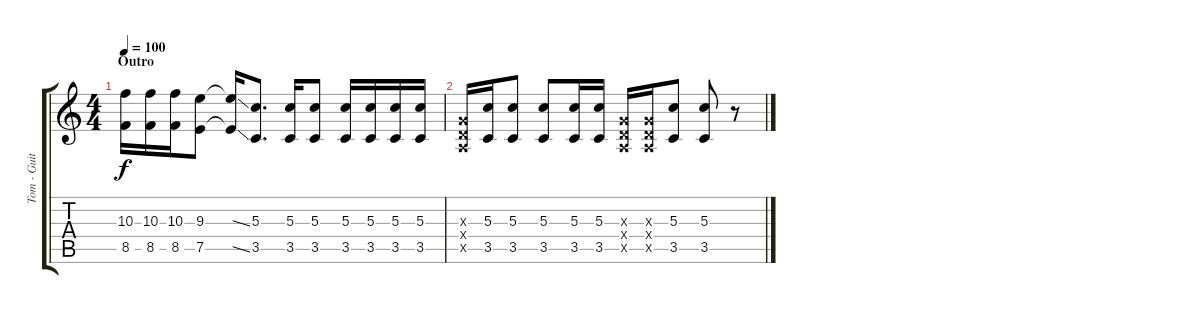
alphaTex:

\track ("Tom - Guitar 2" "Tom - Guit") {instrument overdrivenguitar}
\staff {score tabs}
\tuning (E4 B3 G3 D3 A2 E2) {hide}
\ts (4 4)
\section ("" "Outro")
\tempo 100
\clef g2
\ks c
(10.3 8.5).16{dy f} (10.3 8.5).16 (10.3 8.5).16 (9.3 7.5).8 (9.3{ss t} 7.5{ss t}).16 (5.3 3.5).8{d} (5.3 3.5).16 (5.3 3.5).8 (5.3 3.5).16 (5.3 3.5).16 (5.3 3.5).16 (5.3 3.5).16 |
(0.3{x} 0.4{x} 0.5{x}).16 (5.3 3.5).16 (5.3 3.5).8 (5.3 3.5).8 (5.3 3.5).16 (5.3 3.5).16 (0.3{x} 0.4{x} 0.5{x}).16 (0.3{x} 0.4{x} 0.5{x}).16 (5.3 3.5).8 (5.3 3.5).8 r.8
